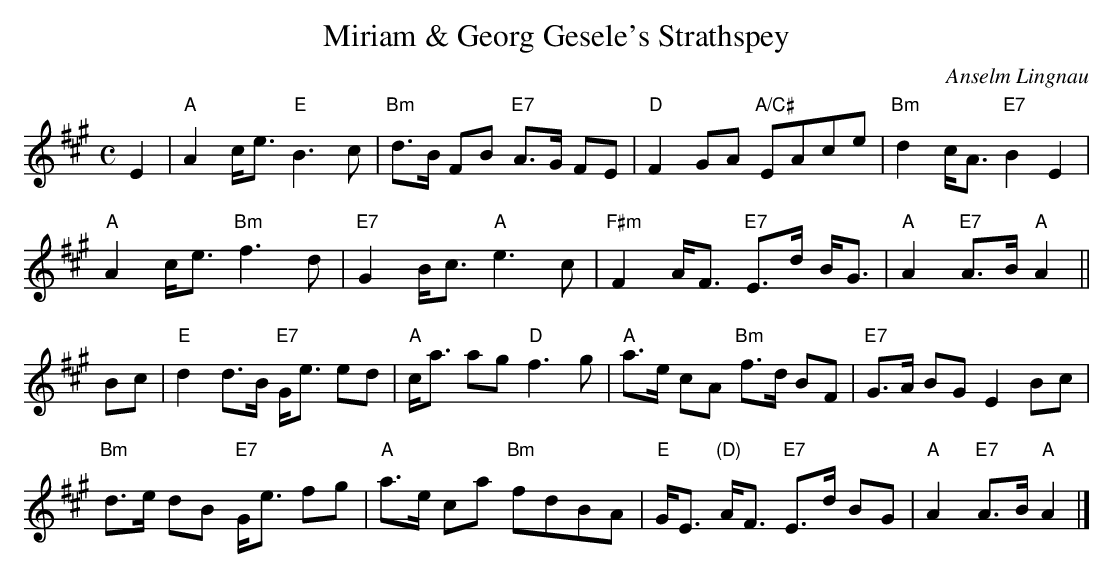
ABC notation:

X:1
T:Miriam & Georg Gesele's Strathspey
C:Anselm Lingnau
M:C
L:1/8
K:A
E2|"A"A2 c<e "E"B3c|"Bm"d>B FB "E7"A>G FE|\
   "D"F2GA "A/C#"EAce|"Bm"d2 c<A "E7"B2 E2|
   "A"A2 c<e "Bm"f3d|"E7"G2 B<c "A"e3c|\
   "F#m"F2 A<F "E7"E>d B<G|"A"A2 "E7"A>B "A"A2||
Bc|"E"d2 d>B "E7"G<e ed|"A"c<a ag "D"f3g|\
   "A"a>e cA "Bm"f>d BF|"E7"G>A BG E2 Bc|
   "Bm"d>e dB "E7"G<e fg|"A"a>e ca "Bm"fdBA|\
   "E"G<E "(D)"A<F "E7"E>d BG|"A"A2 "E7"A>B "A"A2|]
